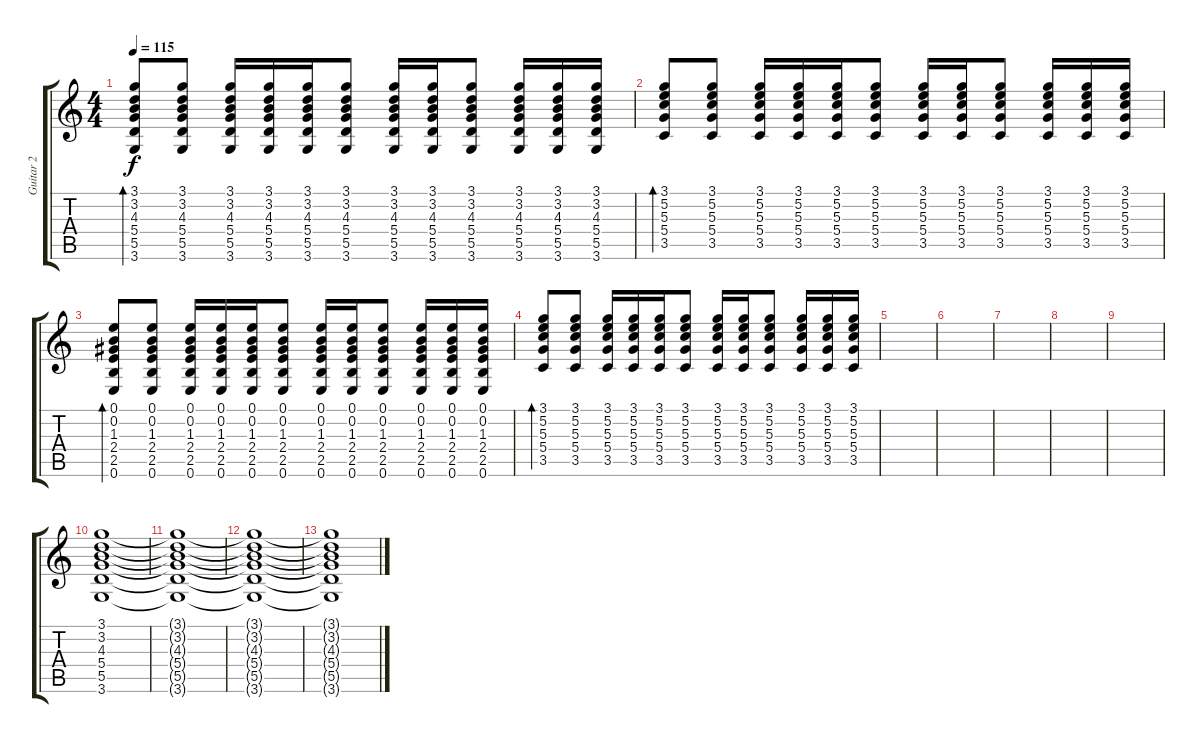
\track ("Guitar 2" "Guitar 2") {instrument electricguitarclean}
\staff {score tabs}
\tuning (E4 B3 G3 D3 A2 E2) {hide}
\ts (4 4)
\tempo 115
\clef g2
\ks c
(3.1 3.2 4.3 5.4 5.5 3.6).8{bd 60 dy f volume 8} (3.1 3.2 4.3 5.4 5.5 3.6).8 (3.1 3.2 4.3 5.4 5.5 3.6).16 (3.1 3.2 4.3 5.4 5.5 3.6).16 (3.1 3.2 4.3 5.4 5.5 3.6).16 (3.1 3.2 4.3 5.4 5.5 3.6).8 (3.1 3.2 4.3 5.4 5.5 3.6).16 (3.1 3.2 4.3 5.4 5.5 3.6).16 (3.1 3.2 4.3 5.4 5.5 3.6).8 (3.1 3.2 4.3 5.4 5.5 3.6).16 (3.1 3.2 4.3 5.4 5.5 3.6).16 (3.1 3.2 4.3 5.4 5.5 3.6).16 |
(3.1 5.2 5.3 5.4 3.5).8{bd 60} (3.1 5.2 5.3 5.4 3.5).8 (3.1 5.2 5.3 5.4 3.5).16 (3.1 5.2 5.3 5.4 3.5).16 (3.1 5.2 5.3 5.4 3.5).16 (3.1 5.2 5.3 5.4 3.5).8 (3.1 5.2 5.3 5.4 3.5).16 (3.1 5.2 5.3 5.4 3.5).16 (3.1 5.2 5.3 5.4 3.5).8 (3.1 5.2 5.3 5.4 3.5).16 (3.1 5.2 5.3 5.4 3.5).16 (3.1 5.2 5.3 5.4 3.5).16 |
(0.1 0.2 1.3 2.4 2.5 0.6).8{bd 60} (0.1 0.2 1.3 2.4 2.5 0.6).8 (0.1 0.2 1.3 2.4 2.5 0.6).16 (0.1 0.2 1.3 2.4 2.5 0.6).16 (0.1 0.2 1.3 2.4 2.5 0.6).16 (0.1 0.2 1.3 2.4 2.5 0.6).8 (0.1 0.2 1.3 2.4 2.5 0.6).16 (0.1 0.2 1.3 2.4 2.5 0.6).16 (0.1 0.2 1.3 2.4 2.5 0.6).8 (0.1 0.2 1.3 2.4 2.5 0.6).16 (0.1 0.2 1.3 2.4 2.5 0.6).16 (0.1 0.2 1.3 2.4 2.5 0.6).16 |
(3.1 5.2 5.3 5.4 3.5).8{bd 60} (3.1 5.2 5.3 5.4 3.5).8 (3.1 5.2 5.3 5.4 3.5).16 (3.1 5.2 5.3 5.4 3.5).16 (3.1 5.2 5.3 5.4 3.5).16 (3.1 5.2 5.3 5.4 3.5).8 (3.1 5.2 5.3 5.4 3.5).16 (3.1 5.2 5.3 5.4 3.5).16 (3.1 5.2 5.3 5.4 3.5).8 (3.1 5.2 5.3 5.4 3.5).16 (3.1 5.2 5.3 5.4 3.5).16 (3.1 5.2 5.3 5.4 3.5).16 |
|
|
|
|
|
(3.1 3.2 4.3 5.4 5.5 3.6).1{volume 0} |
(3.1{t} 3.2{t} 4.3{t} 5.4{t} 5.5{t} 3.6{t}).1 |
(3.1{t} 3.2{t} 4.3{t} 5.4{t} 5.5{t} 3.6{t}).1 |
(3.1{t} 3.2{t} 4.3{t} 5.4{t} 5.5{t} 3.6{t}).1
